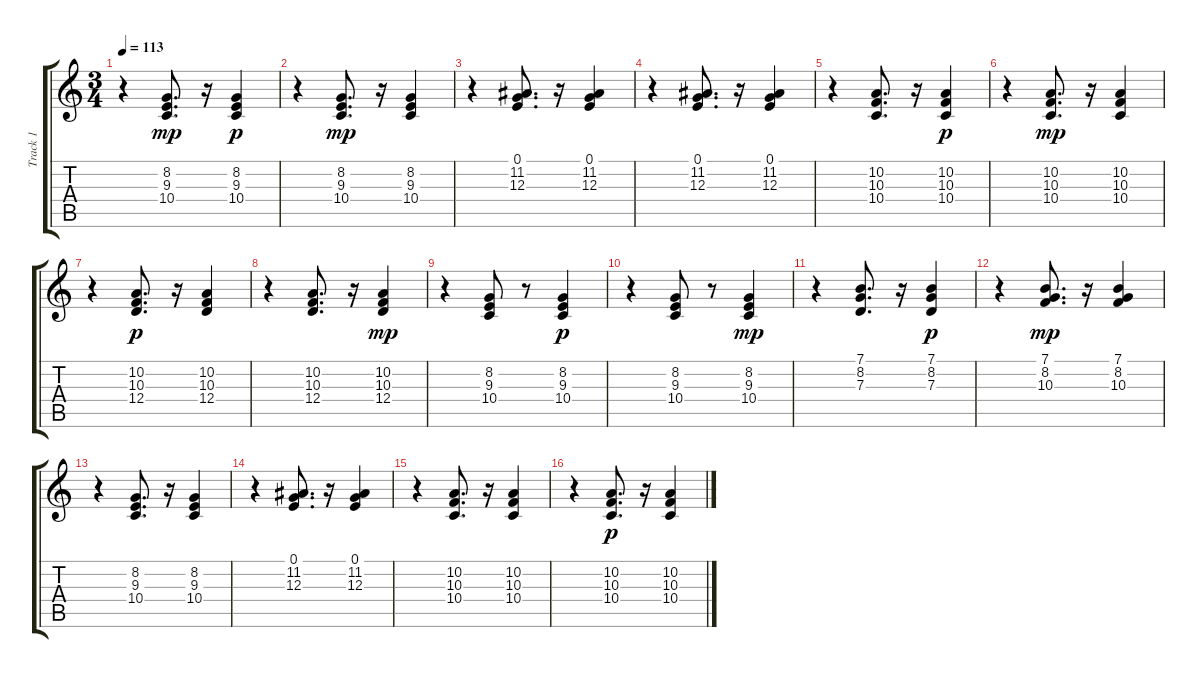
\track ("Track 1" "Track 1") {instrument pizzicatostrings}
\staff {score tabs}
\tuning (E4 B3 G3 D3 A2 E2) {hide}
\ts (3 4)
\tempo 113
\clef g2
\ks c
r.4{dy p} (8.2 9.3 10.4).8{d dy mp} r.16 (8.2 9.3 10.4).4{dy p} |
r.4 (8.2 9.3 10.4).8{d dy mp} r.16 (8.2 9.3 10.4).4 |
r.4 (0.1 11.2 12.3).8{d} r.16 (0.1 11.2 12.3).4 |
r.4 (0.1 11.2 12.3).8{d} r.16 (0.1 11.2 12.3).4 |
r.4 (10.2 10.3 10.4).8{d} r.16 (10.2 10.3 10.4).4{dy p} |
r.4 (10.2 10.3 10.4).8{d dy mp} r.16 (10.2 10.3 10.4).4 |
r.4 (10.2 10.3 12.4).8{d dy p} r.16 (10.2 10.3 12.4).4 |
r.4 (10.2 10.3 12.4).8{d} r.16 (10.2 10.3 12.4).4{dy mp} |
r.4 (8.2 9.3 10.4).8 r.8 (8.2 9.3 10.4).4{dy p} |
r.4 (8.2 9.3 10.4).8 r.8 (8.2 9.3 10.4).4{dy mp} |
r.4 (7.1 8.2 7.3).8{d} r.16 (7.1 8.2 7.3).4{dy p} |
r.4 (7.1 8.2 10.3).8{d dy mp} r.16 (7.1 8.2 10.3).4 |
r.4 (8.2 9.3 10.4).8{d} r.16 (8.2 9.3 10.4).4 |
r.4 (0.1 11.2 12.3).8{d} r.16 (0.1 11.2 12.3).4 |
r.4 (10.2 10.3 10.4).8{d} r.16 (10.2 10.3 10.4).4 |
r.4 (10.2 10.3 10.4).8{d dy p} r.16 (10.2 10.3 10.4).4
